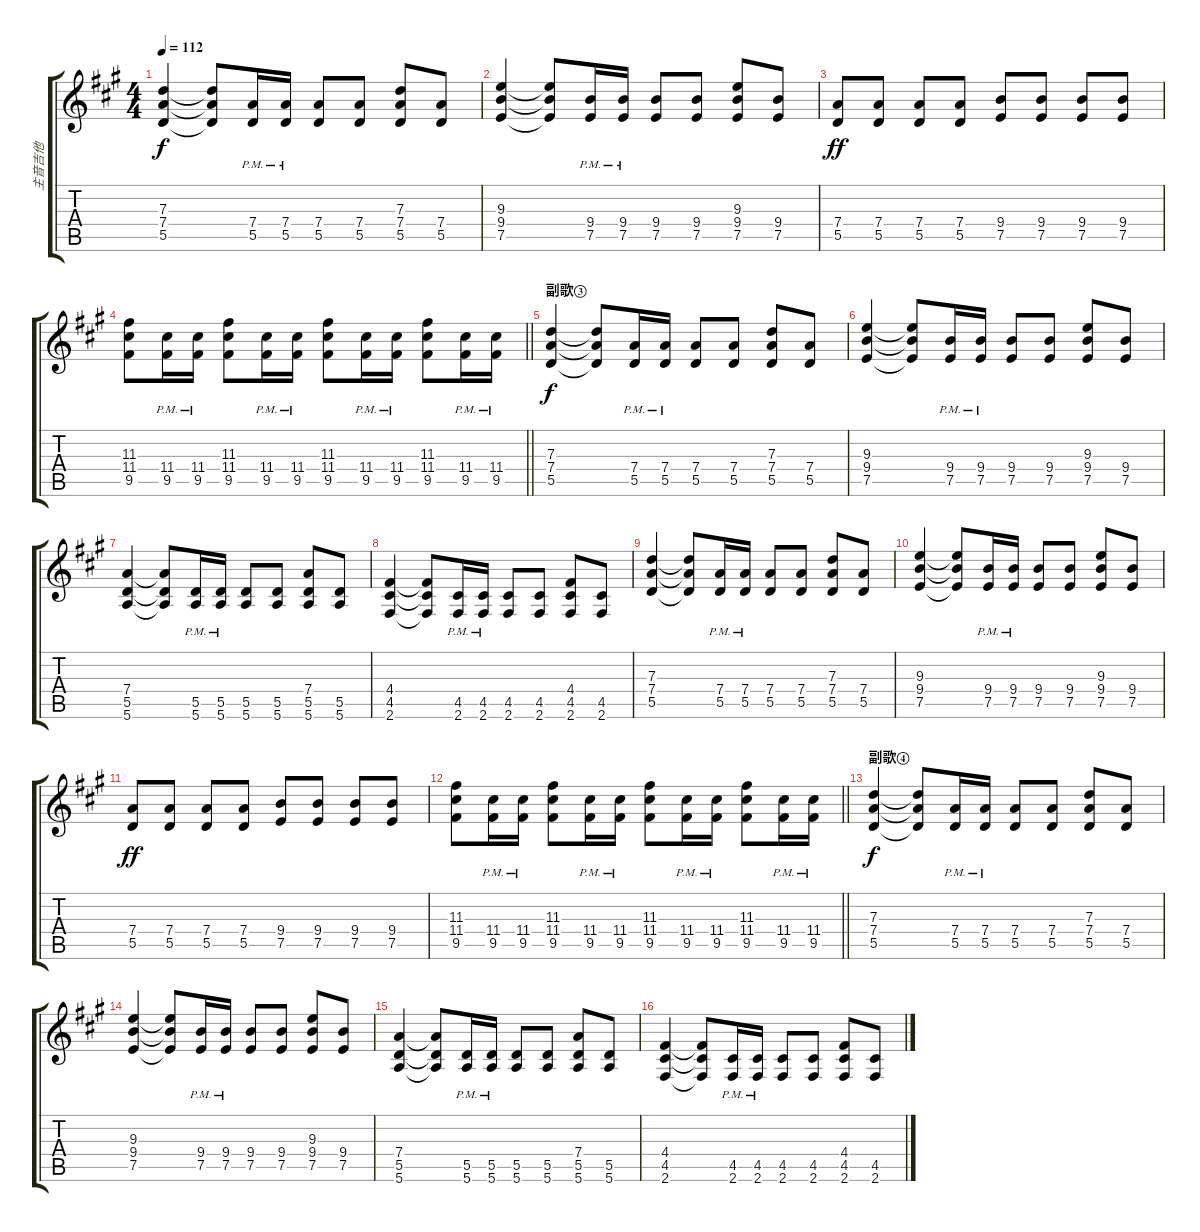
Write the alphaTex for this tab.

\track ("主音吉他" "主音吉他") {instrument overdrivenguitar}
\staff {score tabs}
\tuning (E4 B3 G3 D3 A2 E2) {hide}
\ts (4 4)
\tempo 112
\clef g2
\ks a
(7.3 7.4 5.5).4{dy f} (7.3{t} 7.4{t} 5.5{t}).8 (7.4{pm} 5.5{pm}).16 (7.4{pm} 5.5{pm}).16 (7.4 5.5).8 (7.4 5.5).8 (7.3 7.4 5.5).8 (7.4 5.5).8 |
(9.3 9.4 7.5).4 (9.3{t} 9.4{t} 7.5{t}).8 (9.4{pm} 7.5{pm}).16 (9.4{pm} 7.5{pm}).16 (9.4 7.5).8 (9.4 7.5).8 (9.3 9.4 7.5).8 (9.4 7.5).8 |
(7.4 5.5).8{dy ff} (7.4 5.5).8 (7.4 5.5).8 (7.4 5.5).8 (9.4 7.5).8 (9.4 7.5).8 (9.4 7.5).8 (9.4 7.5).8 |
\barLineRight lightlight
(11.3 11.4 9.5).8 (11.4{pm} 9.5{pm}).16 (11.4{pm} 9.5{pm}).16 (11.3 11.4 9.5).8 (11.4{pm} 9.5{pm}).16 (11.4{pm} 9.5{pm}).16 (11.3 11.4 9.5).8 (11.4{pm} 9.5{pm}).16 (11.4{pm} 9.5{pm}).16 (11.3 11.4 9.5).8 (11.4{pm} 9.5{pm}).16 (11.4{pm} 9.5{pm}).16 |
\section ("" "副歌③")
(7.3 7.4 5.5).4{dy f} (7.3{t} 7.4{t} 5.5{t}).8 (7.4{pm} 5.5{pm}).16 (7.4{pm} 5.5{pm}).16 (7.4 5.5).8 (7.4 5.5).8 (7.3 7.4 5.5).8 (7.4 5.5).8 |
(9.3 9.4 7.5).4 (9.3{t} 9.4{t} 7.5{t}).8 (9.4{pm} 7.5{pm}).16 (9.4{pm} 7.5{pm}).16 (9.4 7.5).8 (9.4 7.5).8 (9.3 9.4 7.5).8 (9.4 7.5).8 |
(7.4 5.5 5.6).4 (7.4{t} 5.5{t} 5.6{t}).8 (5.5{pm} 5.6{pm}).16 (5.5{pm} 5.6{pm}).16 (5.5 5.6).8 (5.5 5.6).8 (7.4 5.5 5.6).8 (5.5 5.6).8 |
(4.4 4.5 2.6).4 (4.4{t} 4.5{t} 2.6{t}).8 (4.5{pm} 2.6{pm}).16 (4.5{pm} 2.6{pm}).16 (4.5 2.6).8 (4.5 2.6).8 (4.4 4.5 2.6).8 (4.5 2.6).8 |
(7.3 7.4 5.5).4 (7.3{t} 7.4{t} 5.5{t}).8 (7.4{pm} 5.5{pm}).16 (7.4{pm} 5.5{pm}).16 (7.4 5.5).8 (7.4 5.5).8 (7.3 7.4 5.5).8 (7.4 5.5).8 |
(9.3 9.4 7.5).4 (9.3{t} 9.4{t} 7.5{t}).8 (9.4{pm} 7.5{pm}).16 (9.4{pm} 7.5{pm}).16 (9.4 7.5).8 (9.4 7.5).8 (9.3 9.4 7.5).8 (9.4 7.5).8 |
(7.4 5.5).8{dy ff} (7.4 5.5).8 (7.4 5.5).8 (7.4 5.5).8 (9.4 7.5).8 (9.4 7.5).8 (9.4 7.5).8 (9.4 7.5).8 |
\barLineRight lightlight
(11.3 11.4 9.5).8 (11.4{pm} 9.5{pm}).16 (11.4{pm} 9.5{pm}).16 (11.3 11.4 9.5).8 (11.4{pm} 9.5{pm}).16 (11.4{pm} 9.5{pm}).16 (11.3 11.4 9.5).8 (11.4{pm} 9.5{pm}).16 (11.4{pm} 9.5{pm}).16 (11.3 11.4 9.5).8 (11.4{pm} 9.5{pm}).16 (11.4{pm} 9.5{pm}).16 |
\section ("" "副歌④")
(7.3 7.4 5.5).4{dy f} (7.3{t} 7.4{t} 5.5{t}).8 (7.4{pm} 5.5{pm}).16 (7.4{pm} 5.5{pm}).16 (7.4 5.5).8 (7.4 5.5).8 (7.3 7.4 5.5).8 (7.4 5.5).8 |
(9.3 9.4 7.5).4 (9.3{t} 9.4{t} 7.5{t}).8 (9.4{pm} 7.5{pm}).16 (9.4{pm} 7.5{pm}).16 (9.4 7.5).8 (9.4 7.5).8 (9.3 9.4 7.5).8 (9.4 7.5).8 |
(7.4 5.5 5.6).4 (7.4{t} 5.5{t} 5.6{t}).8 (5.5{pm} 5.6{pm}).16 (5.5{pm} 5.6{pm}).16 (5.5 5.6).8 (5.5 5.6).8 (7.4 5.5 5.6).8 (5.5 5.6).8 |
(4.4 4.5 2.6).4 (4.4{t} 4.5{t} 2.6{t}).8 (4.5{pm} 2.6{pm}).16 (4.5{pm} 2.6{pm}).16 (4.5 2.6).8 (4.5 2.6).8 (4.4 4.5 2.6).8 (4.5 2.6).8
